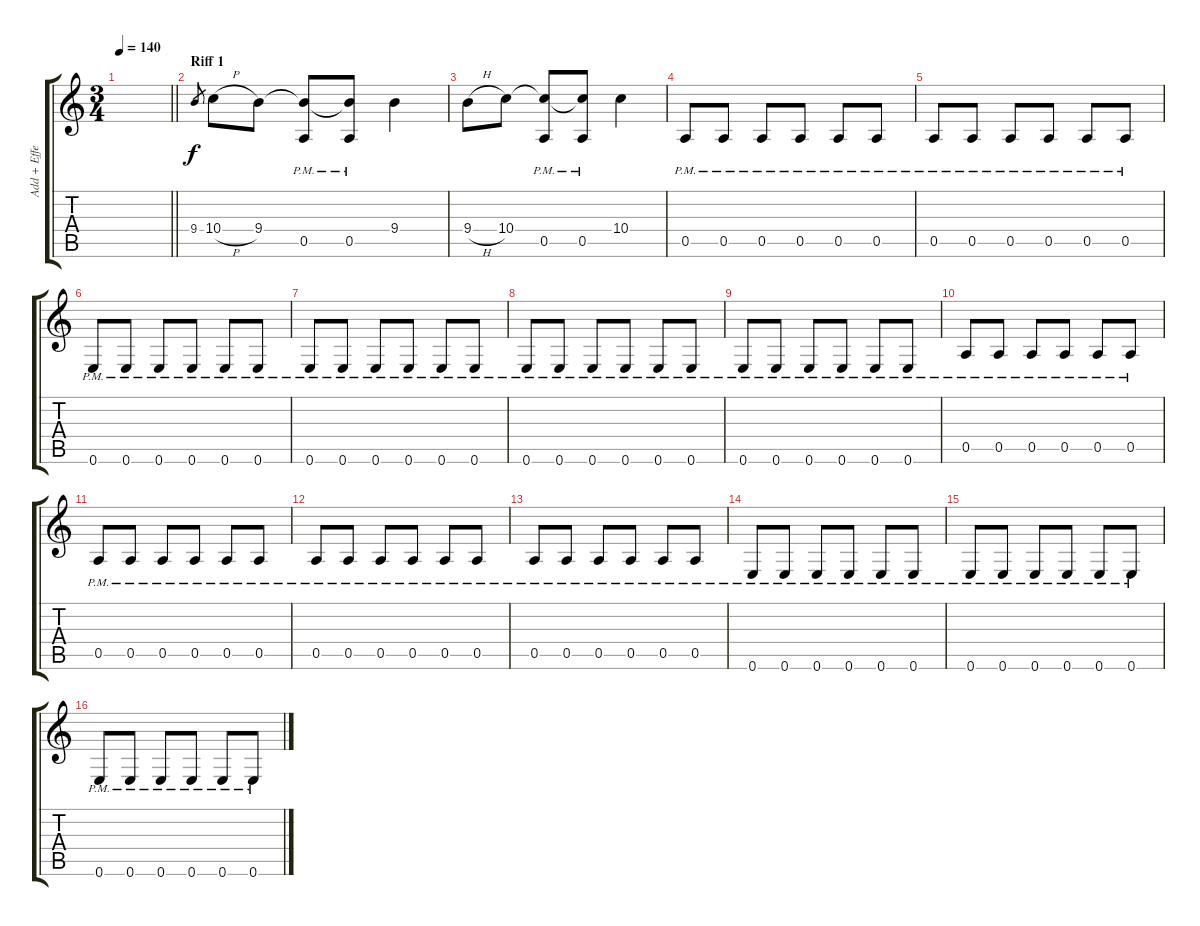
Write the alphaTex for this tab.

\track ("Add + Effects" "Add + Effe") {instrument overdrivenguitar}
\staff {score tabs}
\tuning (E4 B3 G3 D3 A2 E2) {hide}
\ts (3 4)
\tempo 140
\clef g2
\barLineRight lightlight
\ks c
|
\section ("" "Riff 1")
9.4.8{gr} 10.4{h}.8 9.4.8 (9.4{t} 0.5{pm}).8 (9.4{t} 0.5{pm}).8 9.4.4 |
9.4{h}.8 10.4.8 (10.4{t} 0.5{pm}).8 (10.4{t} 0.5{pm}).8 10.4.4 |
0.5{pm}.8 0.5{pm}.8 0.5{pm}.8 0.5{pm}.8 0.5{pm}.8 0.5{pm}.8 |
0.5{pm}.8 0.5{pm}.8 0.5{pm}.8 0.5{pm}.8 0.5{pm}.8 0.5{pm}.8 |
0.6{pm}.8 0.6{pm}.8 0.6{pm}.8 0.6{pm}.8 0.6{pm}.8 0.6{pm}.8 |
0.6{pm}.8 0.6{pm}.8 0.6{pm}.8 0.6{pm}.8 0.6{pm}.8 0.6{pm}.8 |
0.6{pm}.8 0.6{pm}.8 0.6{pm}.8 0.6{pm}.8 0.6{pm}.8 0.6{pm}.8 |
0.6{pm}.8 0.6{pm}.8 0.6{pm}.8 0.6{pm}.8 0.6{pm}.8 0.6{pm}.8 |
0.5{pm}.8 0.5{pm}.8 0.5{pm}.8 0.5{pm}.8 0.5{pm}.8 0.5{pm}.8 |
0.5{pm}.8 0.5{pm}.8 0.5{pm}.8 0.5{pm}.8 0.5{pm}.8 0.5{pm}.8 |
0.5{pm}.8 0.5{pm}.8 0.5{pm}.8 0.5{pm}.8 0.5{pm}.8 0.5{pm}.8 |
0.5{pm}.8 0.5{pm}.8 0.5{pm}.8 0.5{pm}.8 0.5{pm}.8 0.5{pm}.8 |
0.6{pm}.8 0.6{pm}.8 0.6{pm}.8 0.6{pm}.8 0.6{pm}.8 0.6{pm}.8 |
0.6{pm}.8 0.6{pm}.8 0.6{pm}.8 0.6{pm}.8 0.6{pm}.8 0.6{pm}.8 |
0.6{pm}.8 0.6{pm}.8 0.6{pm}.8 0.6{pm}.8 0.6{pm}.8 0.6{pm}.8
